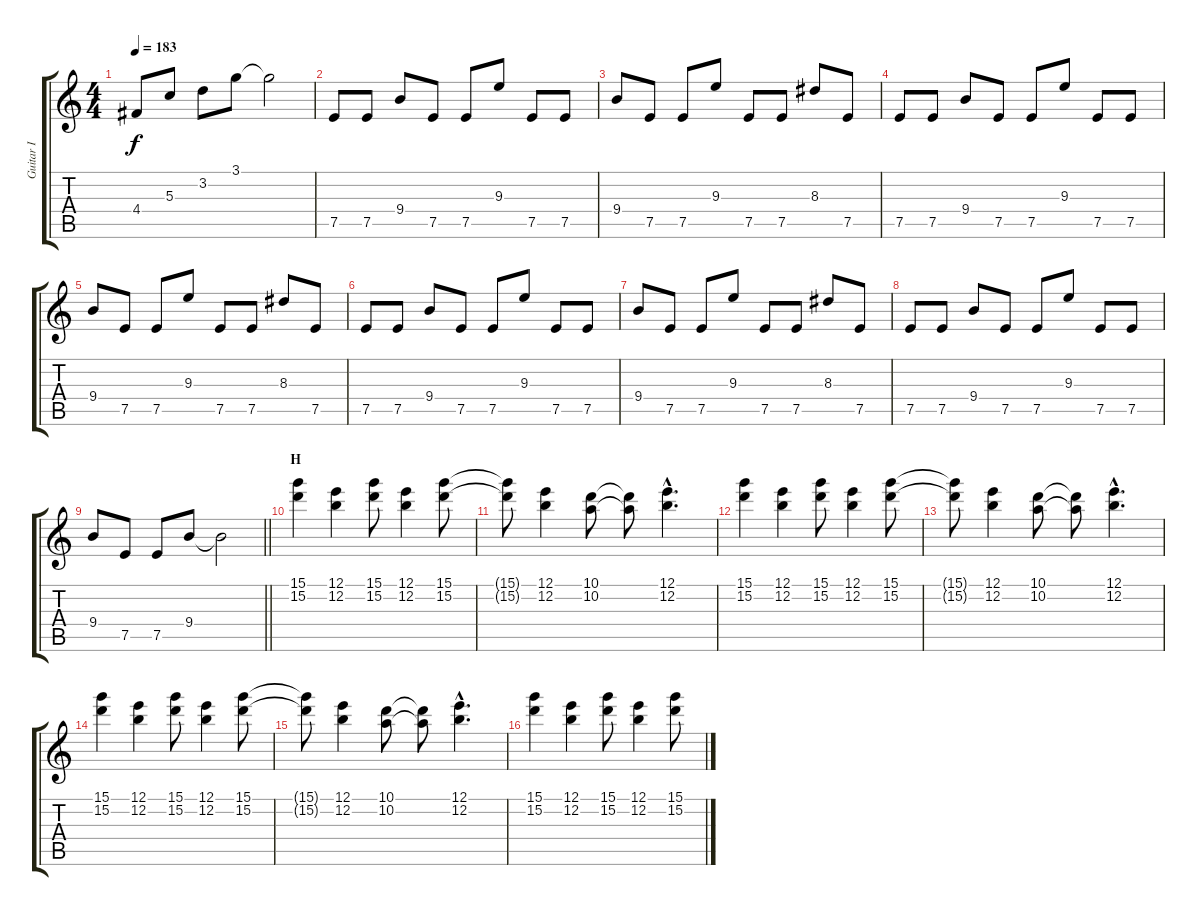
\track ("Guitar I" "Guitar I") {instrument distortionguitar}
\staff {score tabs}
\tuning (E4 B3 G3 D3 A2 E2) {hide}
\ts (4 4)
\tempo 183
\clef g2
\ks c
4.4.8{dy f} 5.3.8 3.2.8 3.1.8 3.1{t}.2 |
7.5.8 7.5.8 9.4.8 7.5.8 7.5.8 9.3.8 7.5.8 7.5.8 |
9.4.8 7.5.8 7.5.8 9.3.8 7.5.8 7.5.8 8.3.8 7.5.8 |
7.5.8 7.5.8 9.4.8 7.5.8 7.5.8 9.3.8 7.5.8 7.5.8 |
9.4.8 7.5.8 7.5.8 9.3.8 7.5.8 7.5.8 8.3.8 7.5.8 |
7.5.8 7.5.8 9.4.8 7.5.8 7.5.8 9.3.8 7.5.8 7.5.8 |
9.4.8 7.5.8 7.5.8 9.3.8 7.5.8 7.5.8 8.3.8 7.5.8 |
7.5.8 7.5.8 9.4.8 7.5.8 7.5.8 9.3.8 7.5.8 7.5.8 |
\barLineRight lightlight
9.4.8 7.5.8 7.5.8 9.4.8 9.4{t}.2 |
\section ("" "H")
(15.1 15.2).4 (12.1 12.2).4 (15.1 15.2).8 (12.1 12.2).4 (15.1 15.2).8 |
(15.1{t} 15.2{t}).8 (12.1 12.2).4 (10.1 10.2).8 (10.1{t} 10.2{t}).8 (12.1{hac} 12.2{hac}).4{d} |
(15.1 15.2).4 (12.1 12.2).4 (15.1 15.2).8 (12.1 12.2).4 (15.1 15.2).8 |
(15.1{t} 15.2{t}).8 (12.1 12.2).4 (10.1 10.2).8 (10.1{t} 10.2{t}).8 (12.1{hac} 12.2{hac}).4{d} |
(15.1 15.2).4 (12.1 12.2).4 (15.1 15.2).8 (12.1 12.2).4 (15.1 15.2).8 |
(15.1{t} 15.2{t}).8 (12.1 12.2).4 (10.1 10.2).8 (10.1{t} 10.2{t}).8 (12.1{hac} 12.2{hac}).4{d} |
(15.1 15.2).4 (12.1 12.2).4 (15.1 15.2).8 (12.1 12.2).4 (15.1 15.2).8
